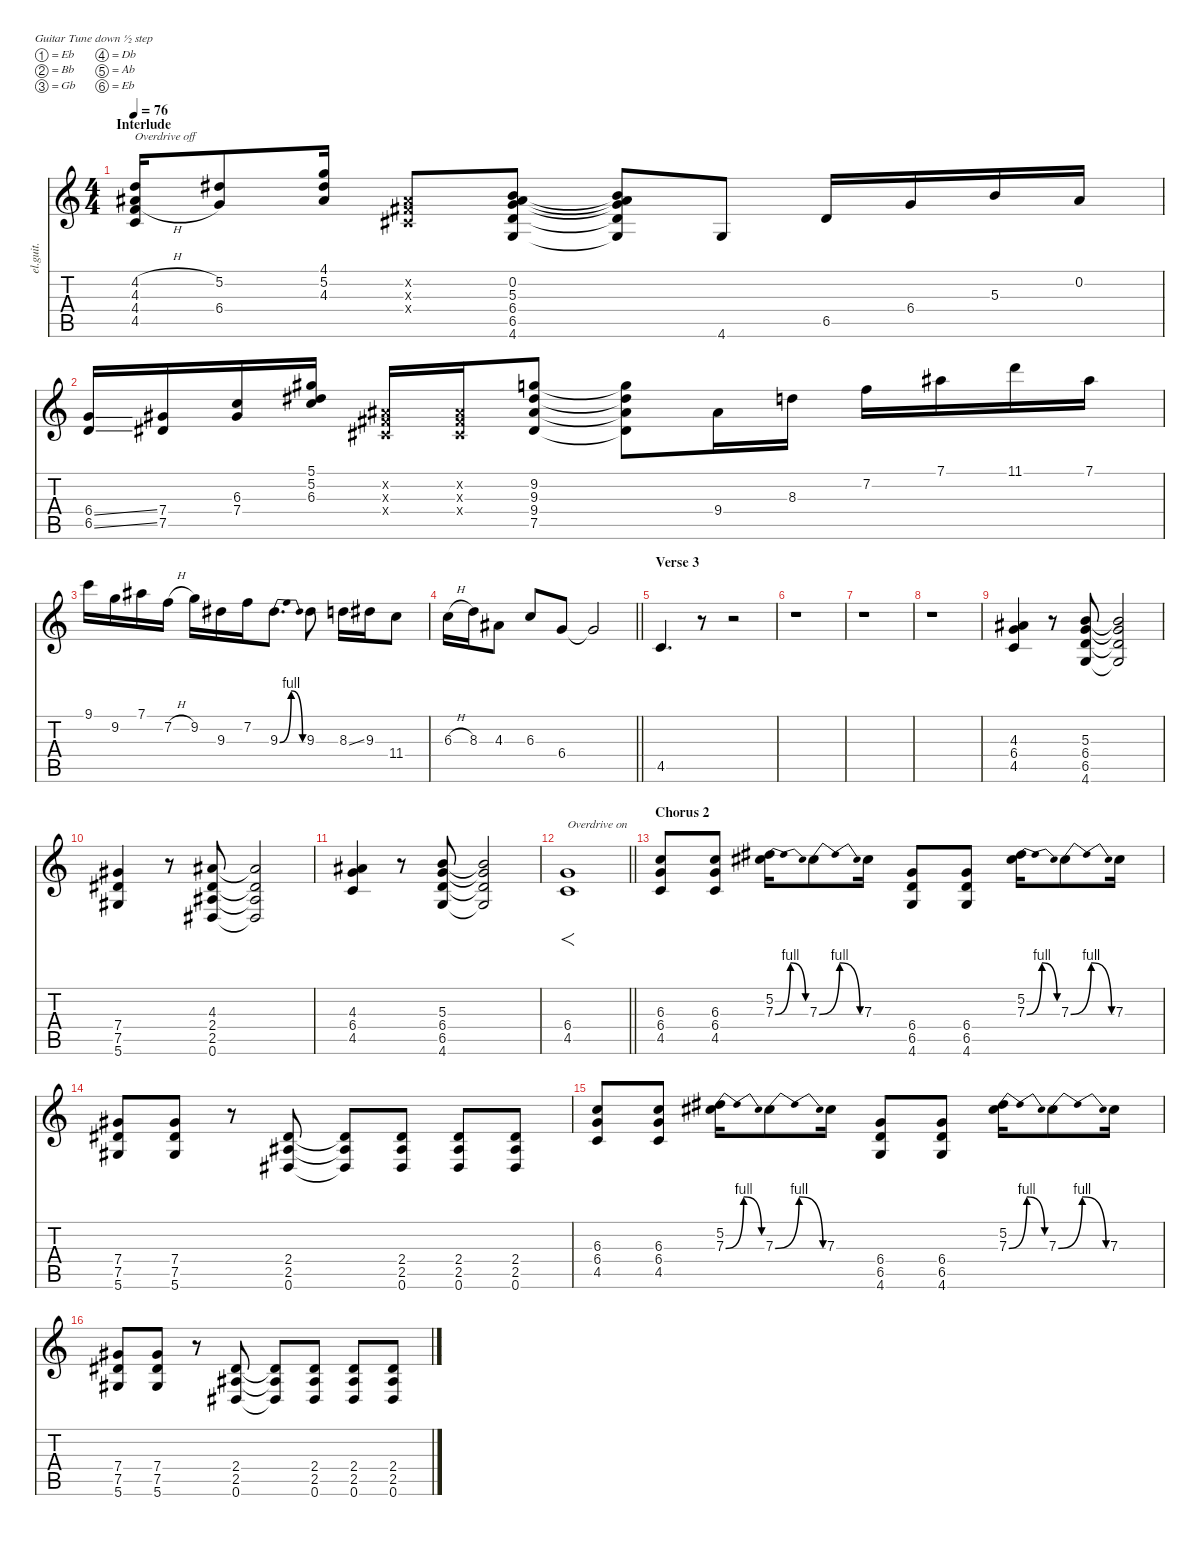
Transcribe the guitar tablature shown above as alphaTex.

\defaultSystemsLayout 4
\hideDynamics
\bracketExtendMode nobrackets
\otherSystemsTrackNameOrientation horizontal
\track ("Lead Guitar" "el.guit.") {instrument electricguitarclean}
\staff {score tabs}
\tuning (Eb4 Bb3 Gb3 Db3 Ab2 Eb2)
\ts (4 4)
\section ("" "Interlude")
\tempo 76
\clef g2
\ks c
(4.2{h} 4.3{acc #} 4.4{h} 4.5).16{txt "Overdrive off" dy f instrument electricguitarclean beam Up} (5.2{acc #} 6.4).8{beam Up} (4.1 5.2{acc #} 4.3{acc #}).16{beam Up} (0.2{x acc #} 0.3{x acc #} 0.4{x acc #}).8{beam Up} (0.2{acc #} 5.3 6.4 6.5 4.6).8{beam Up} (0.2{t acc #} 5.3{t} 6.4{t} 6.5{t} 4.6{t}).8{beam Up} 4.6.8{beam Up} 6.5.16{beam Up} 6.4.16{beam Up} 5.3.16{beam Up} 0.2{acc #}.16{beam Up} |
(6.4{ss} 6.5{ss}).16{beam Up} (7.4{acc #} 7.5{acc #}).16{beam Up} (6.3 7.4{acc #}).16{beam Up} (5.1{acc #} 5.2{acc #} 6.3).16{beam Up} (0.2{x acc #} 0.3{x acc #} 0.4{x acc #}).16{beam Up} (0.2{x acc #} 0.3{x acc #} 0.4{x acc #}).16{beam Up} (9.2 9.3{acc #} 9.4{acc #} 7.5{acc #}).8{beam Up} (9.2{t} 9.3{t acc #} 9.4{t acc #} 7.5{t acc #}).8{beam Down} 9.4{acc #}.16{beam Down} 8.3.16{beam Down} 7.2.16{beam Down} 7.1{acc #}.16{beam Down} 11.1.16{beam Down} 7.1{acc #}.16{beam Down} |
9.1.16{beam Down} 9.2.16{beam Down} 7.1{acc #}.16{beam Down} 7.2{h}.16{beam Down} 9.2.16{beam Down} 9.3{acc #}.16{beam Down} 7.2.16{beam Down} 9.3{be (bendrelease 0 0 15 4 30 4 45 0) acc #}.8{d beam Down} 9.3{acc #}.8{dy mp beam Down} 8.3{ss}.16{dy f beam Down} 9.3{acc #}.16{beam Down} 11.4.8{beam Down} |
\barLineRight lightlight
6.3{h}.16{beam Down} 8.3.16{beam Down} 4.3{acc #}.8{beam Down} 6.3.8{beam Up} 6.4.8{beam Up} 6.4{t}.2{beam Up} |
\section ("" "Verse 3")
4.5.4{d beam Up} r.8{beam Up} r.2{beam Up} |
r.1{beam Down} |
r.1{beam Down} |
r.1{beam Down} |
(4.3{acc #} 6.4 4.5).4{dy mp beam Up} r.8{beam Up} (5.3 6.4 6.5 4.6).8{beam Up} (5.3{t} 6.4{t} 6.5{t} 4.6{t}).2{dy f beam Up} |
(7.4{acc #} 7.5{acc #} 5.6{acc #}).4{beam Up} r.8{beam Up} (4.3{acc #} 2.4{acc #} 2.5{acc #} 0.6{acc #}).8{beam Up} (4.3{t acc #} 2.4{t acc #} 2.5{t acc #} 0.6{t acc #}).2{beam Up} |
(4.3{acc #} 6.4 4.5).4{dy mp beam Up} r.8{beam Up} (5.3 6.4 6.5 4.6).8{beam Up} (5.3{t} 6.4{t} 6.5{t} 4.6{t}).2{dy f beam Up} |
\barLineRight lightlight
(6.4 4.5).1{f txt "Overdrive on" dy mp instrument overdrivenguitar beam Up} |
\section ("" "Chorus 2")
(6.3 6.4 4.5).8{dy f beam Up} (6.3 6.4 4.5).8{beam Up} (5.2{acc #} 7.3{be (bendrelease 0 0 15 4 30 4 45 0) acc #}).16{beam Down} 7.3{be (bendrelease 0 0 15 4 30 4 45 0) acc #}.8{beam Down} 7.3{acc #}.16{dy mp beam Down} (6.4 6.5 4.6).8{dy f beam Up} (6.4 6.5 4.6).8{beam Up} (5.2{acc #} 7.3{be (bendrelease 0 0 15 4 30 4 45 0) acc #}).16{beam Down} 7.3{be (bendrelease 0 0 15 4 30 4 45 0) acc #}.8{beam Down} 7.3{acc #}.16{dy mp beam Down} |
(7.4{acc #} 7.5{acc #} 5.6{acc #}).8{dy f beam Up} (7.4{acc #} 7.5{acc #} 5.6{acc #}).8{beam Up} r.8{beam Up} (2.4{acc #} 2.5{acc #} 0.6{acc #}).8{beam Up} (2.4{t acc #} 2.5{t acc #} 0.6{t acc #}).8{beam Up} (2.4{acc #} 2.5{acc #} 0.6{acc #}).8{beam Up} (2.4{acc #} 2.5{acc #} 0.6{acc #}).8{beam Up} (2.4{acc #} 2.5{acc #} 0.6{acc #}).8{beam Up} |
(6.3 6.4 4.5).8{beam Up} (6.3 6.4 4.5).8{beam Up} (5.2{acc #} 7.3{be (bendrelease 0 0 15 4 30 4 45 0) acc #}).16{beam Down} 7.3{be (bendrelease 0 0 15 4 30 4 45 0) acc #}.8{beam Down} 7.3{acc #}.16{dy mp beam Down} (6.4 6.5 4.6).8{dy f beam Up} (6.4 6.5 4.6).8{beam Up} (5.2{acc #} 7.3{be (bendrelease 0 0 15 4 30 4 45 0) acc #}).16{beam Down} 7.3{be (bendrelease 0 0 15 4 30 4 45 0) acc #}.8{beam Down} 7.3{acc #}.16{dy mp beam Down} |
(7.4{acc #} 7.5{acc #} 5.6{acc #}).8{dy f beam Up} (7.4{acc #} 7.5{acc #} 5.6{acc #}).8{beam Up} r.8{beam Up} (2.4{acc #} 2.5{acc #} 0.6{acc #}).8{beam Up} (2.4{t acc #} 2.5{t acc #} 0.6{t acc #}).8{beam Up} (2.4{acc #} 2.5{acc #} 0.6{acc #}).8{beam Up} (2.4{acc #} 2.5{acc #} 0.6{acc #}).8{beam Up} (2.4{acc #} 2.5{acc #} 0.6{acc #}).8{beam Up}
